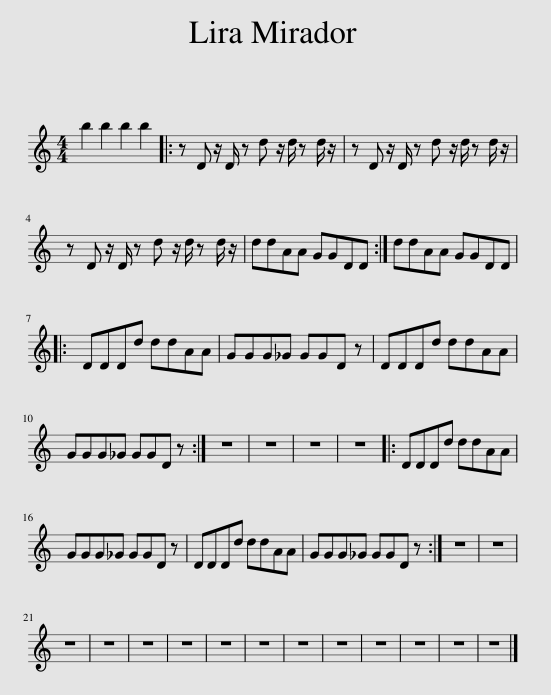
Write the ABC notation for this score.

X:1
L:1/8
M:4/4
I:linebreak $
K:C
V:1 treble transpose=12
V:1
 b2 b2 b2 b2 |: z D z/ D/ z d z/ d/ z d/ z/ | z D z/ D/ z d z/ d/ z d/ z/ |$ z D z/ D/ z d z/ d/ z d/ z/ | ddAA GGDD :| %5
 ddAA GGDD |:$ DDDd ddAA | GGG_G GGD z | DDDd ddAA |$ GGG_G GGD z :| %10
 z8 | z8 | z8 | z8 |: DDDd ddAA |$ %15
 GGG_G GGD z | DDDd ddAA | GGG_G GGD z :| z8 | z8 |$ %20
 z8 | z8 | z8 | z8 | z8 | %25
 z8 | z8 | z8 | z8 | z8 | %30
 z8 | z8 |] %32
